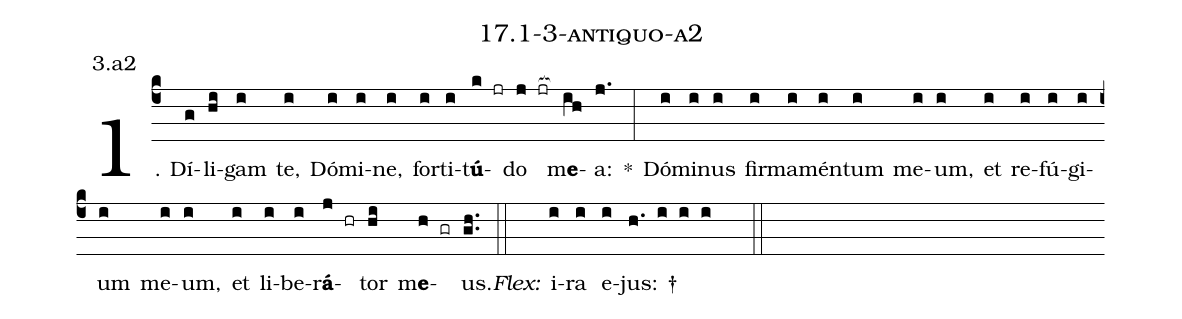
name: 17.1-3-antiquo-a2;
annotation: 3.a2;
%%
(c4)1. Dí(g)li(hi)gam(i) te,(i) Dó(i)mi(i)ne,(i) for(i)ti(i)t<b>ú</b>(k jr)do(j jr[ocb:1{]) m<b>e</b>(ih[ocb:0}])a:(j.) *(:) Dó(i)mi(i)nus(i) fir(i)ma(i)mén(i)tum(i) me(i)um,(i) et(i) re(i)fú(i)gi(i)um(i) me(i)um,(i) et(i) li(i)be(i)r<b>á</b>(j hr)tor(hi) m<b>e</b>(h gr)us.(gh..) (::)
<i>Flex:</i>()  i(i)ra(i) e(i)jus: †(h. i i i  ::)
